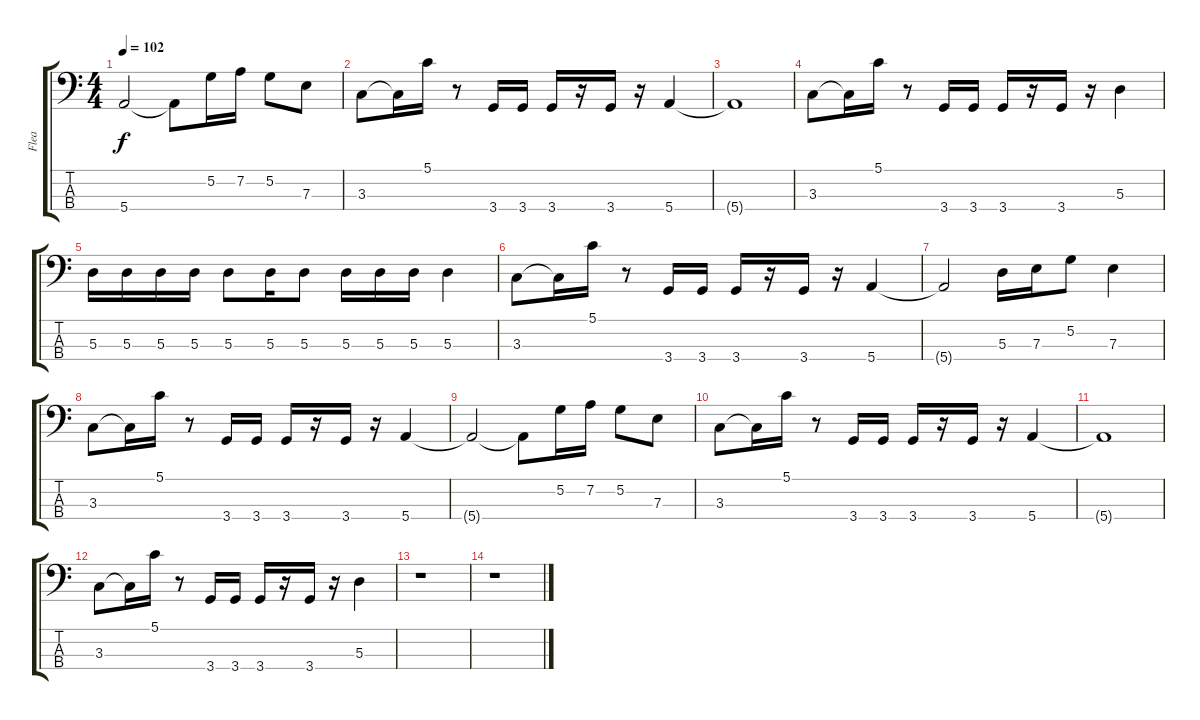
\track ("Flea" "Flea") {instrument electricbassfinger}
\staff {score tabs}
\tuning (G2 D2 A1 E1) {hide}
\ts (4 4)
\tempo 102
\clef f4
\ks c
5.4{t}.2{dy f} 5.4{t}.8 5.2.16 7.2.16 5.2.8 7.3.8 |
3.3.8 3.3{t}.16 5.1.16 r.8 3.4.16 3.4.16 3.4.16 r.16 3.4.16 r.16 5.4.4 |
5.4{t}.1 |
3.3.8 3.3{t}.16 5.1.16 r.8 3.4.16 3.4.16 3.4.16 r.16 3.4.16 r.16 5.3.4 |
5.3.16 5.3.16 5.3.16 5.3.16 5.3.8 5.3.16 5.3.8 5.3.16 5.3.16 5.3.16 5.3.4 |
3.3.8 3.3{t}.16 5.1.16 r.8 3.4.16 3.4.16 3.4.16 r.16 3.4.16 r.16 5.4.4 |
5.4{t}.2 5.3.16 7.3.16 5.2.8 7.3.4 |
3.3.8 3.3{t}.16 5.1.16 r.8 3.4.16 3.4.16 3.4.16 r.16 3.4.16 r.16 5.4.4 |
5.4{t}.2 5.4{t}.8 5.2.16 7.2.16 5.2.8 7.3.8 |
3.3.8 3.3{t}.16 5.1.16 r.8 3.4.16 3.4.16 3.4.16 r.16 3.4.16 r.16 5.4.4 |
5.4{t}.1 |
3.3.8 3.3{t}.16 5.1.16 r.8 3.4.16 3.4.16 3.4.16 r.16 3.4.16 r.16 5.3.4 |
r.1 |
r.1
